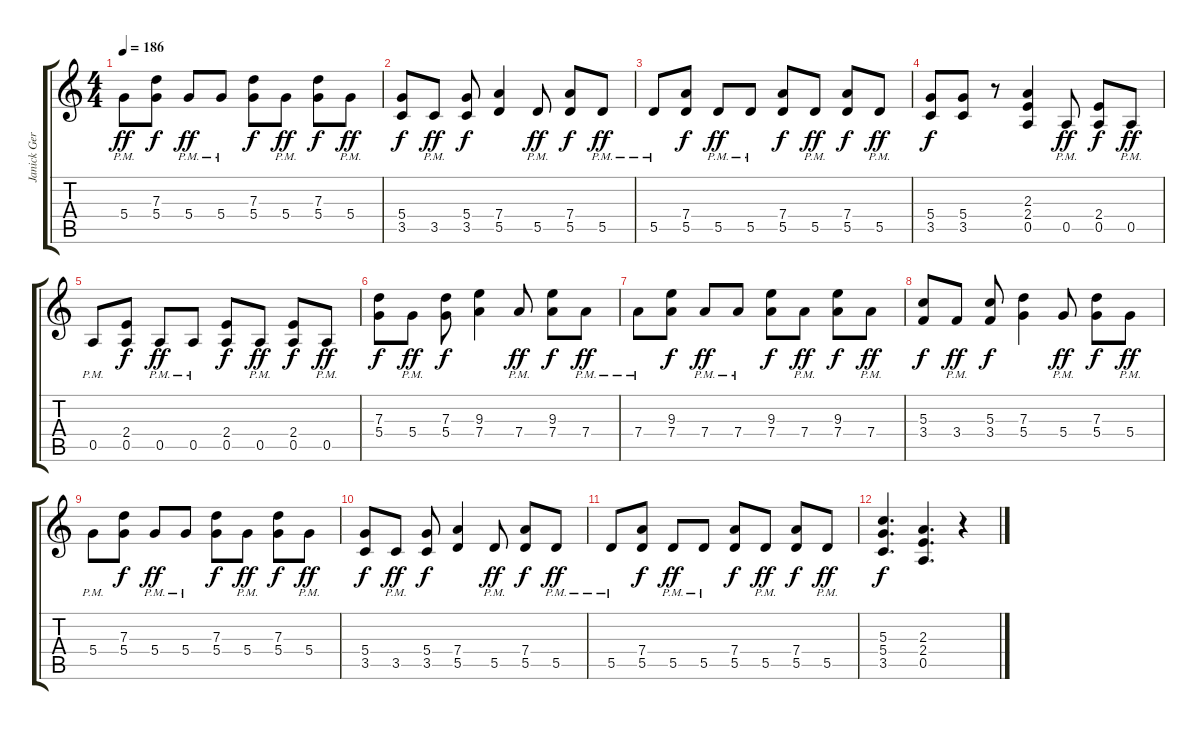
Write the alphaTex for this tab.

\track ("Janick Gers" "Janick Ger") {instrument distortionguitar}
\staff {score tabs}
\tuning (E4 B3 G3 D3 A2 E2) {hide}
\ts (4 4)
\tempo 186
\clef g2
\ks c
5.4{pm}.8{dy ff} (7.3 5.4).8{dy f} 5.4{pm}.8{dy ff} 5.4{pm}.8 (7.3 5.4).8{dy f} 5.4{pm}.8{dy ff} (7.3 5.4).8{dy f} 5.4{pm}.8{dy ff} |
(5.4 3.5).8{dy f} 3.5{pm}.8{dy ff} (5.4 3.5).8{dy f} (7.4 5.5).4 5.5{pm}.8{dy ff} (7.4 5.5).8{dy f} 5.5{pm}.8{dy ff} |
5.5{pm}.8 (7.4 5.5).8{dy f} 5.5{pm}.8{dy ff} 5.5{pm}.8 (7.4 5.5).8{dy f} 5.5{pm}.8{dy ff} (7.4 5.5).8{dy f} 5.5{pm}.8{dy ff} |
(5.4 3.5).8{dy f} (5.4 3.5).8 r.8 (2.3 2.4 0.5).4 0.5{pm}.8{dy ff} (2.4 0.5).8{dy f} 0.5{pm}.8{dy ff} |
0.5{pm}.8 (2.4 0.5).8{dy f} 0.5{pm}.8{dy ff} 0.5{pm}.8 (2.4 0.5).8{dy f} 0.5{pm}.8{dy ff} (2.4 0.5).8{dy f} 0.5{pm}.8{dy ff} |
(7.3 5.4).8{dy f} 5.4{pm}.8{dy ff} (7.3 5.4).8{dy f} (9.3 7.4).4 7.4{pm}.8{dy ff} (9.3 7.4).8{dy f} 7.4{pm}.8{dy ff} |
7.4{pm}.8 (9.3 7.4).8{dy f} 7.4{pm}.8{dy ff} 7.4{pm}.8 (9.3 7.4).8{dy f} 7.4{pm}.8{dy ff} (9.3 7.4).8{dy f} 7.4{pm}.8{dy ff} |
(5.3 3.4).8{dy f} 3.4{pm}.8{dy ff} (5.3 3.4).8{dy f} (7.3 5.4).4 5.4{pm}.8{dy ff} (7.3 5.4).8{dy f} 5.4{pm}.8{dy ff} |
5.4{pm}.8 (7.3 5.4).8{dy f} 5.4{pm}.8{dy ff} 5.4{pm}.8 (7.3 5.4).8{dy f} 5.4{pm}.8{dy ff} (7.3 5.4).8{dy f} 5.4{pm}.8{dy ff} |
(5.4 3.5).8{dy f} 3.5{pm}.8{dy ff} (5.4 3.5).8{dy f} (7.4 5.5).4 5.5{pm}.8{dy ff} (7.4 5.5).8{dy f} 5.5{pm}.8{dy ff} |
5.5{pm}.8 (7.4 5.5).8{dy f} 5.5{pm}.8{dy ff} 5.5{pm}.8 (7.4 5.5).8{dy f} 5.5{pm}.8{dy ff} (7.4 5.5).8{dy f} 5.5{pm}.8{dy ff} |
(5.3 5.4 3.5).4{d dy f} (2.3 2.4 0.5).4{d} r.4
